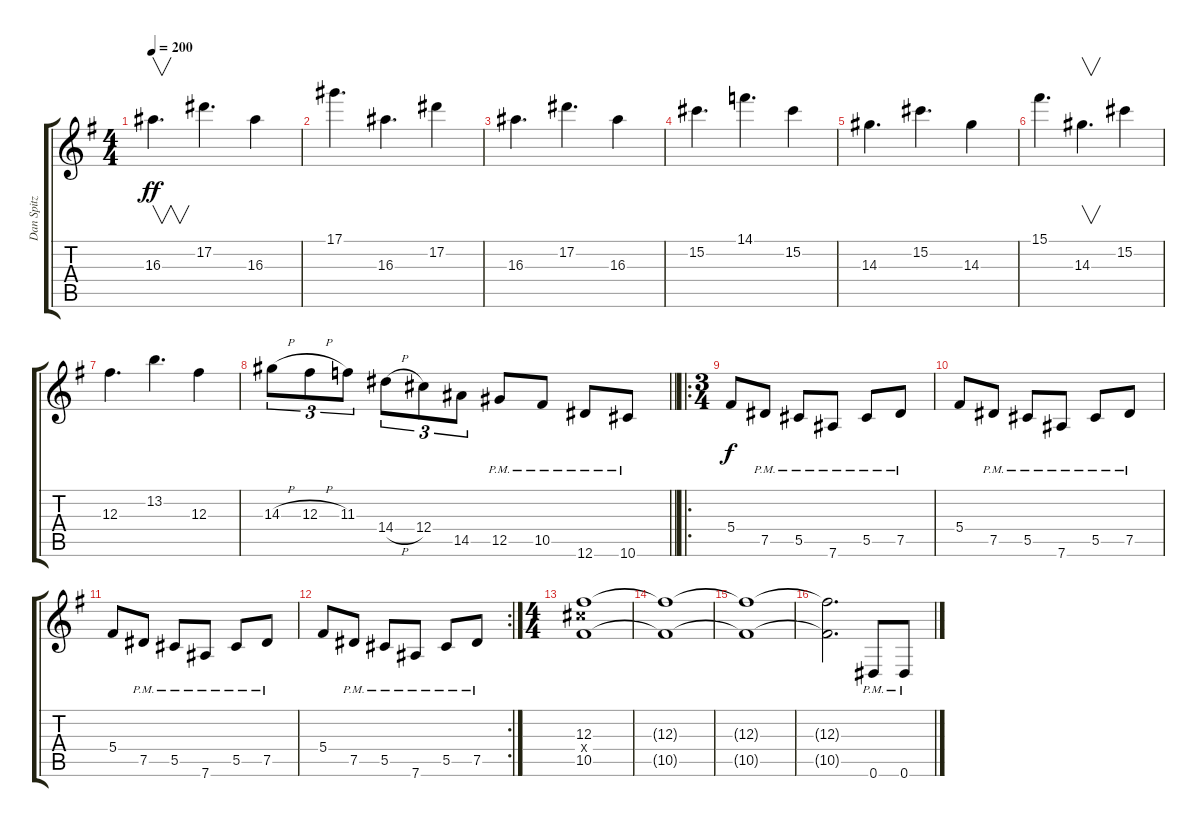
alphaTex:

\track ("Dan Spitz" "Dan Spitz") {instrument distortionguitar}
\staff {score tabs}
\tuning (Eb4 Bb3 Gb3 Db3 Ab2 Eb2) {hide}
\ts (4 4)
\tempo 200
\clef g2
\ks g
16.3.4{v d dy ff} 17.2.4{d} 16.3.4 |
17.1.4{d} 16.3.4{d} 17.2.4 |
16.3.4{d} 17.2.4{d} 16.3.4 |
15.2.4{d} 14.1.4{d} 15.2.4 |
14.3.4{d} 15.2.4{d} 14.3.4 |
15.1.4{d} 14.3.4{v d} 15.2.4 |
12.3.4{d} 13.2.4{d} 12.3.4 |
\barLineRight lightlight
14.3{h}.8{tu (3 2)} 12.3{h}.8{tu (3 2)} 11.3.8{tu (3 2)} 14.4{h}.8{tu (3 2)} 12.4.8{tu (3 2)} 14.5.8{tu (3 2)} 12.5{pm}.8 10.5{pm}.8 12.6{pm}.8 10.6{pm}.8 |
\ro
\ts (3 4)
5.4.8{dy f} 7.5{pm}.8 5.5{pm}.8 7.6{pm}.8 5.5{pm}.8 7.5{pm}.8 |
5.4.8 7.5{pm}.8 5.5{pm}.8 7.6{pm}.8 5.5{pm}.8 7.5{pm}.8 |
5.4.8 7.5{pm}.8 5.5{pm}.8 7.6{pm}.8 5.5{pm}.8 7.5{pm}.8 |
\rc 2
5.4.8 7.5{pm}.8 5.5{pm}.8 7.6{pm}.8 5.5{pm}.8 7.5{pm}.8 |
\ts (4 4)
(12.3 12.4{x} 10.5).1 |
(12.3{t} 10.5{t}).1 |
(12.3{t} 10.5{t}).1 |
(12.3{t} 10.5{t}).2{d} 0.6{pm}.8 0.6{pm}.8
